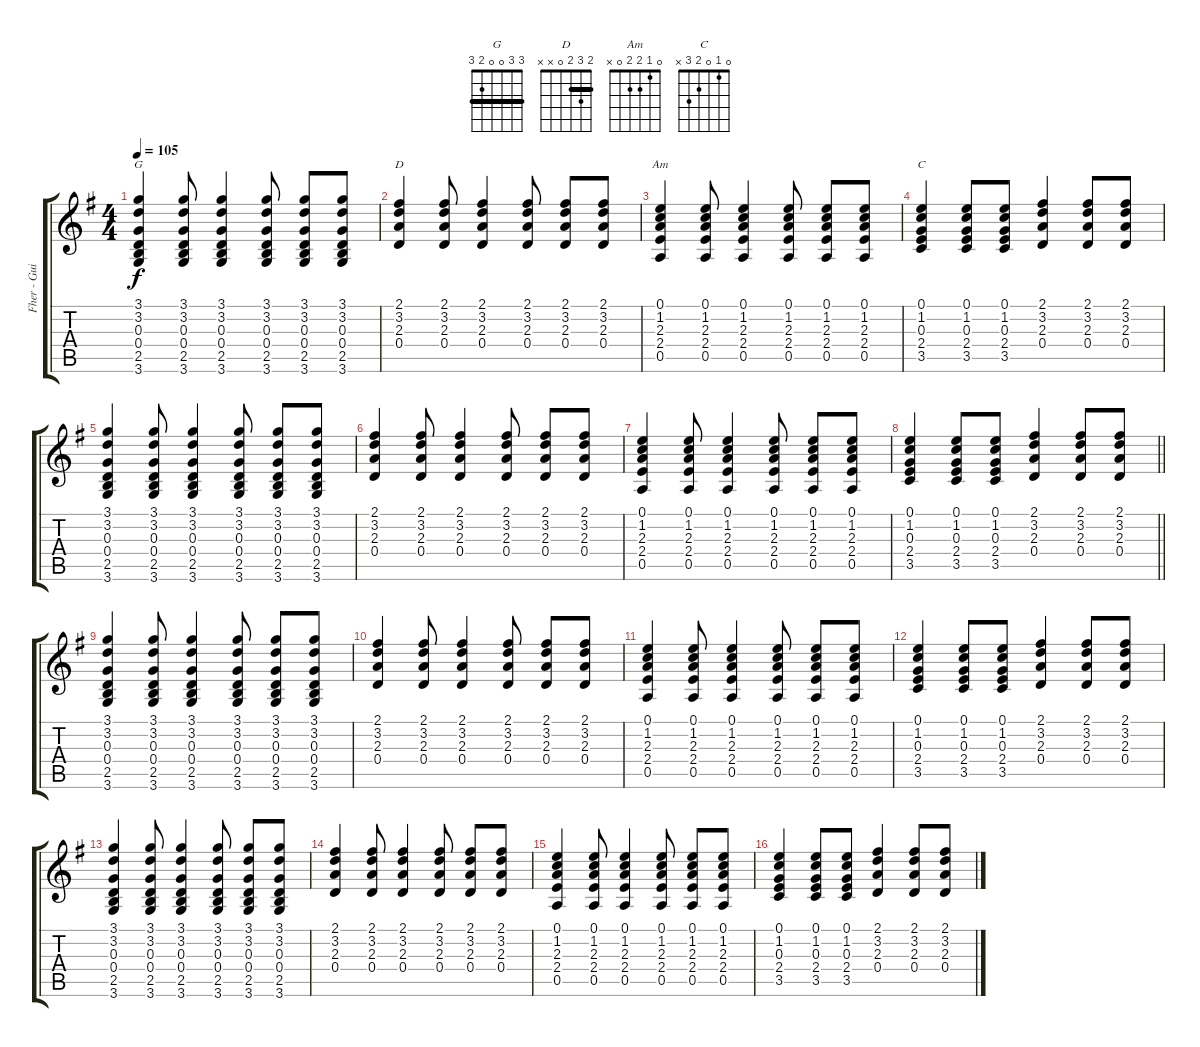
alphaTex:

\track ("Fher - Guitarra" "Fher - Gui") {instrument acousticguitarsteel}
\staff {score tabs}
\tuning (E4 B3 G3 D3 A2 E2) {hide}
\chord ("G" 3 3 0 0 2 3) {barre 3}
\chord ("D" 2 3 2 0 x x) {barre 2}
\chord ("Am" 0 1 2 2 0 x)
\chord ("C" 0 1 0 2 3 x)
\ts (4 4)
\tempo 105
\clef g2
\ks g
(3.1 3.2 0.3 0.4 2.5 3.6).4{ch "G" dy f} (3.1 3.2 0.3 0.4 2.5 3.6).8 (3.1 3.2 0.3 0.4 2.5 3.6).4 (3.1 3.2 0.3 0.4 2.5 3.6).8 (3.1 3.2 0.3 0.4 2.5 3.6).8 (3.1 3.2 0.3 0.4 2.5 3.6).8 |
(2.1 3.2 2.3 0.4).4{ch "D"} (2.1 3.2 2.3 0.4).8 (2.1 3.2 2.3 0.4).4 (2.1 3.2 2.3 0.4).8 (2.1 3.2 2.3 0.4).8 (2.1 3.2 2.3 0.4).8 |
(0.1 1.2 2.3 2.4 0.5).4{ch "Am"} (0.1 1.2 2.3 2.4 0.5).8 (0.1 1.2 2.3 2.4 0.5).4 (0.1 1.2 2.3 2.4 0.5).8 (0.1 1.2 2.3 2.4 0.5).8 (0.1 1.2 2.3 2.4 0.5).8 |
(0.1 1.2 0.3 2.4 3.5).4{ch "C"} (0.1 1.2 0.3 2.4 3.5).8 (0.1 1.2 0.3 2.4 3.5).8 (2.1 3.2 2.3 0.4).4 (2.1 3.2 2.3 0.4).8 (2.1 3.2 2.3 0.4).8 |
(3.1 3.2 0.3 0.4 2.5 3.6).4 (3.1 3.2 0.3 0.4 2.5 3.6).8 (3.1 3.2 0.3 0.4 2.5 3.6).4 (3.1 3.2 0.3 0.4 2.5 3.6).8 (3.1 3.2 0.3 0.4 2.5 3.6).8 (3.1 3.2 0.3 0.4 2.5 3.6).8 |
(2.1 3.2 2.3 0.4).4 (2.1 3.2 2.3 0.4).8 (2.1 3.2 2.3 0.4).4 (2.1 3.2 2.3 0.4).8 (2.1 3.2 2.3 0.4).8 (2.1 3.2 2.3 0.4).8 |
(0.1 1.2 2.3 2.4 0.5).4 (0.1 1.2 2.3 2.4 0.5).8 (0.1 1.2 2.3 2.4 0.5).4 (0.1 1.2 2.3 2.4 0.5).8 (0.1 1.2 2.3 2.4 0.5).8 (0.1 1.2 2.3 2.4 0.5).8 |
\barLineRight lightlight
(0.1 1.2 0.3 2.4 3.5).4 (0.1 1.2 0.3 2.4 3.5).8 (0.1 1.2 0.3 2.4 3.5).8 (2.1 3.2 2.3 0.4).4 (2.1 3.2 2.3 0.4).8 (2.1 3.2 2.3 0.4).8 |
(3.1 3.2 0.3 0.4 2.5 3.6).4 (3.1 3.2 0.3 0.4 2.5 3.6).8 (3.1 3.2 0.3 0.4 2.5 3.6).4 (3.1 3.2 0.3 0.4 2.5 3.6).8 (3.1 3.2 0.3 0.4 2.5 3.6).8 (3.1 3.2 0.3 0.4 2.5 3.6).8 |
(2.1 3.2 2.3 0.4).4 (2.1 3.2 2.3 0.4).8 (2.1 3.2 2.3 0.4).4 (2.1 3.2 2.3 0.4).8 (2.1 3.2 2.3 0.4).8 (2.1 3.2 2.3 0.4).8 |
(0.1 1.2 2.3 2.4 0.5).4 (0.1 1.2 2.3 2.4 0.5).8 (0.1 1.2 2.3 2.4 0.5).4 (0.1 1.2 2.3 2.4 0.5).8 (0.1 1.2 2.3 2.4 0.5).8 (0.1 1.2 2.3 2.4 0.5).8 |
(0.1 1.2 0.3 2.4 3.5).4 (0.1 1.2 0.3 2.4 3.5).8 (0.1 1.2 0.3 2.4 3.5).8 (2.1 3.2 2.3 0.4).4 (2.1 3.2 2.3 0.4).8 (2.1 3.2 2.3 0.4).8 |
(3.1 3.2 0.3 0.4 2.5 3.6).4 (3.1 3.2 0.3 0.4 2.5 3.6).8 (3.1 3.2 0.3 0.4 2.5 3.6).4 (3.1 3.2 0.3 0.4 2.5 3.6).8 (3.1 3.2 0.3 0.4 2.5 3.6).8 (3.1 3.2 0.3 0.4 2.5 3.6).8 |
(2.1 3.2 2.3 0.4).4 (2.1 3.2 2.3 0.4).8 (2.1 3.2 2.3 0.4).4 (2.1 3.2 2.3 0.4).8 (2.1 3.2 2.3 0.4).8 (2.1 3.2 2.3 0.4).8 |
(0.1 1.2 2.3 2.4 0.5).4 (0.1 1.2 2.3 2.4 0.5).8 (0.1 1.2 2.3 2.4 0.5).4 (0.1 1.2 2.3 2.4 0.5).8 (0.1 1.2 2.3 2.4 0.5).8 (0.1 1.2 2.3 2.4 0.5).8 |
(0.1 1.2 0.3 2.4 3.5).4 (0.1 1.2 0.3 2.4 3.5).8 (0.1 1.2 0.3 2.4 3.5).8 (2.1 3.2 2.3 0.4).4 (2.1 3.2 2.3 0.4).8 (2.1 3.2 2.3 0.4).8
